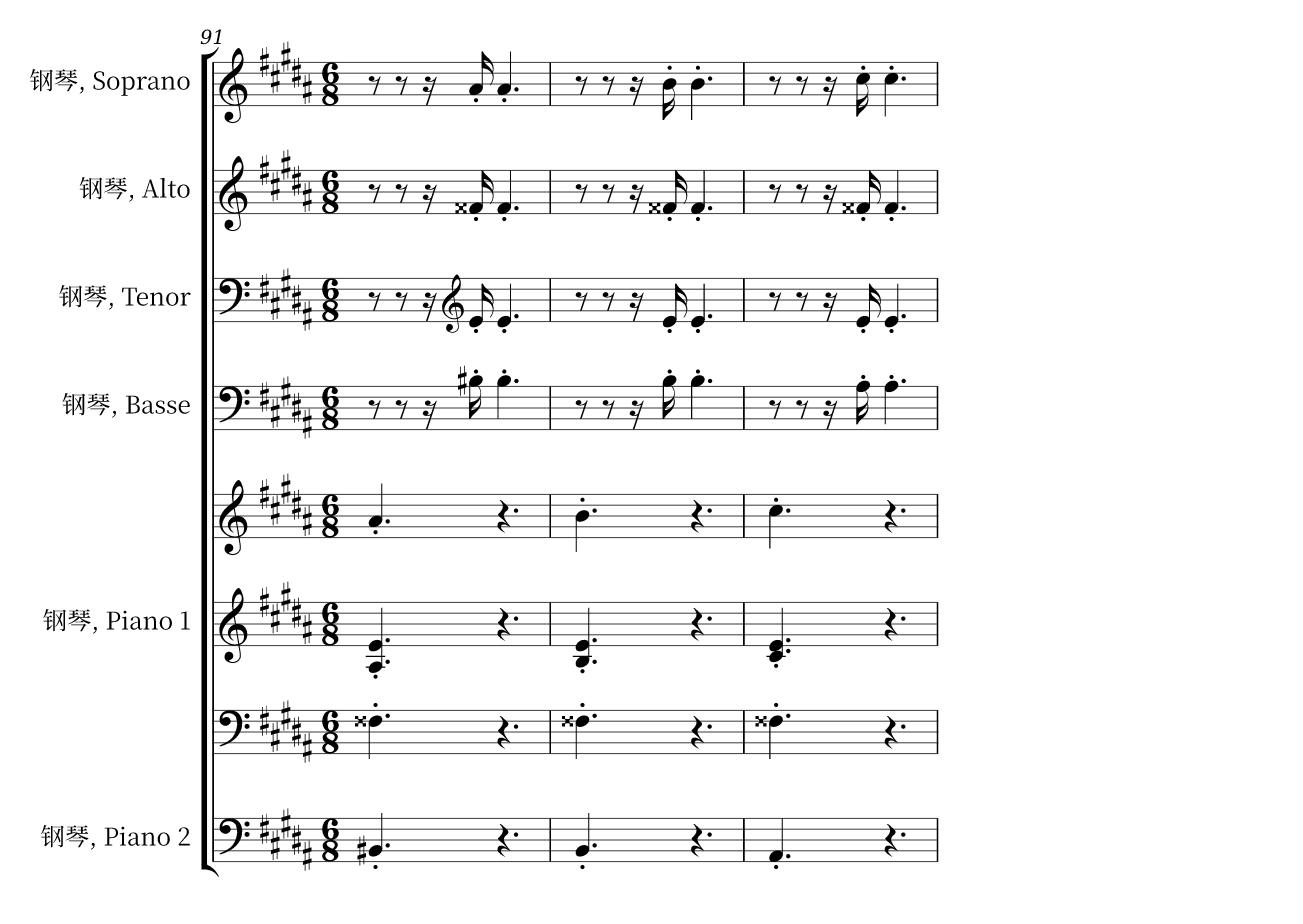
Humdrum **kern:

**kern	**kern	**kern	**kern	**kern	**kern	**kern	**kern
*part6	*part6	*part5	*part5	*part4	*part3	*part2	*part1
*staff8	*staff7	*staff6	*staff5	*staff4	*staff3	*staff2	*staff1
*I"钢琴, Piano 2	*	*I"钢琴, Piano 1	*	*I"钢琴, Basse	*I"钢琴, Tenor	*I"钢琴, Alto	*I"钢琴, Soprano
*I'Pno.	*	*I'Pno.	*	*	*	*	*
*clefF4	*clefF4	*clefG2	*clefG2	*clefF4	*clefF4	*clefG2	*clefG2
*k[f#c#g#d#a#]	*k[f#c#g#d#a#]	*k[f#c#g#d#a#]	*k[f#c#g#d#a#]	*k[f#c#g#d#a#]	*k[f#c#g#d#a#]	*k[f#c#g#d#a#]	*k[f#c#g#d#a#]
*M6/8	*M6/8	*M6/8	*M6/8	*M6/8	*M6/8	*M6/8	*M6/8
=91	=91	=91	=91	=91	=91	=91	=91
4.BB#X'/	4.F##X'\	4.A#/' 4.e/'	4.a#'/	8r	8r	8r	8r
.	.	.	.	8r	8r	8r	8r
.	.	.	.	16r	16r	16r	16r
*	*	*	*	*	*clefG2	*	*
.	.	.	.	16B#X'\	16e'/	16f##X'/	16a#'/
4.r	4.r	4.r	4.r	4.B#'\	4.e'/	4.f##'/	4.a#'/
=92	=92	=92	=92	=92	=92	=92	=92
4.BB'/	4.F##X'\	4.B/' 4.e/'	4.b'\	8r	8r	8r	8r
.	.	.	.	8r	8r	8r	8r
.	.	.	.	16r	16r	16r	16r
.	.	.	.	16B'\	16e'/	16f##X'/	16b'\
4.r	4.r	4.r	4.r	4.B'\	4.e'/	4.f##'/	4.b'\
=93	=93	=93	=93	=93	=93	=93	=93
4.AA#'/	4.F##X'\	4.c#/' 4.e/'	4.cc#'\	8r	8r	8r	8r
.	.	.	.	8r	8r	8r	8r
.	.	.	.	16r	16r	16r	16r
.	.	.	.	16A#'\	16e'/	16f##X'/	16cc#'\
4.r	4.r	4.r	4.r	4.A#'\	4.e'/	4.f##'/	4.cc#'\
=	=	=	=	=	=	=	=
*-	*-	*-	*-	*-	*-	*-	*-
